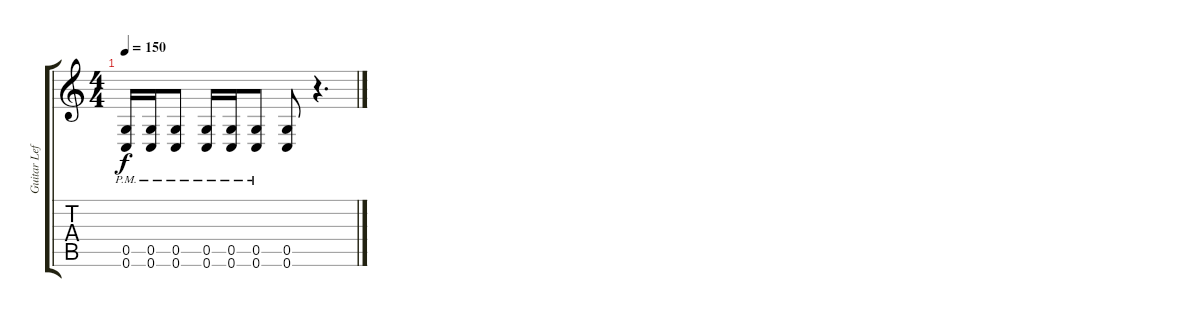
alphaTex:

\track ("Guitar Left" "Guitar Lef") {instrument distortionguitar}
\staff {score tabs}
\tuning (D4 A3 F3 C3 G2 C2) {hide}
\ts (4 4)
\tempo 150
\clef g2
\ks c
(0.5{pm} 0.6{pm}).16{dy f} (0.5{pm} 0.6{pm}).16 (0.5{pm} 0.6{pm}).8 (0.5{pm} 0.6{pm}).16 (0.5{pm} 0.6{pm}).16 (0.5{pm} 0.6{pm}).8 (0.5 0.6).8 r.4{d}
